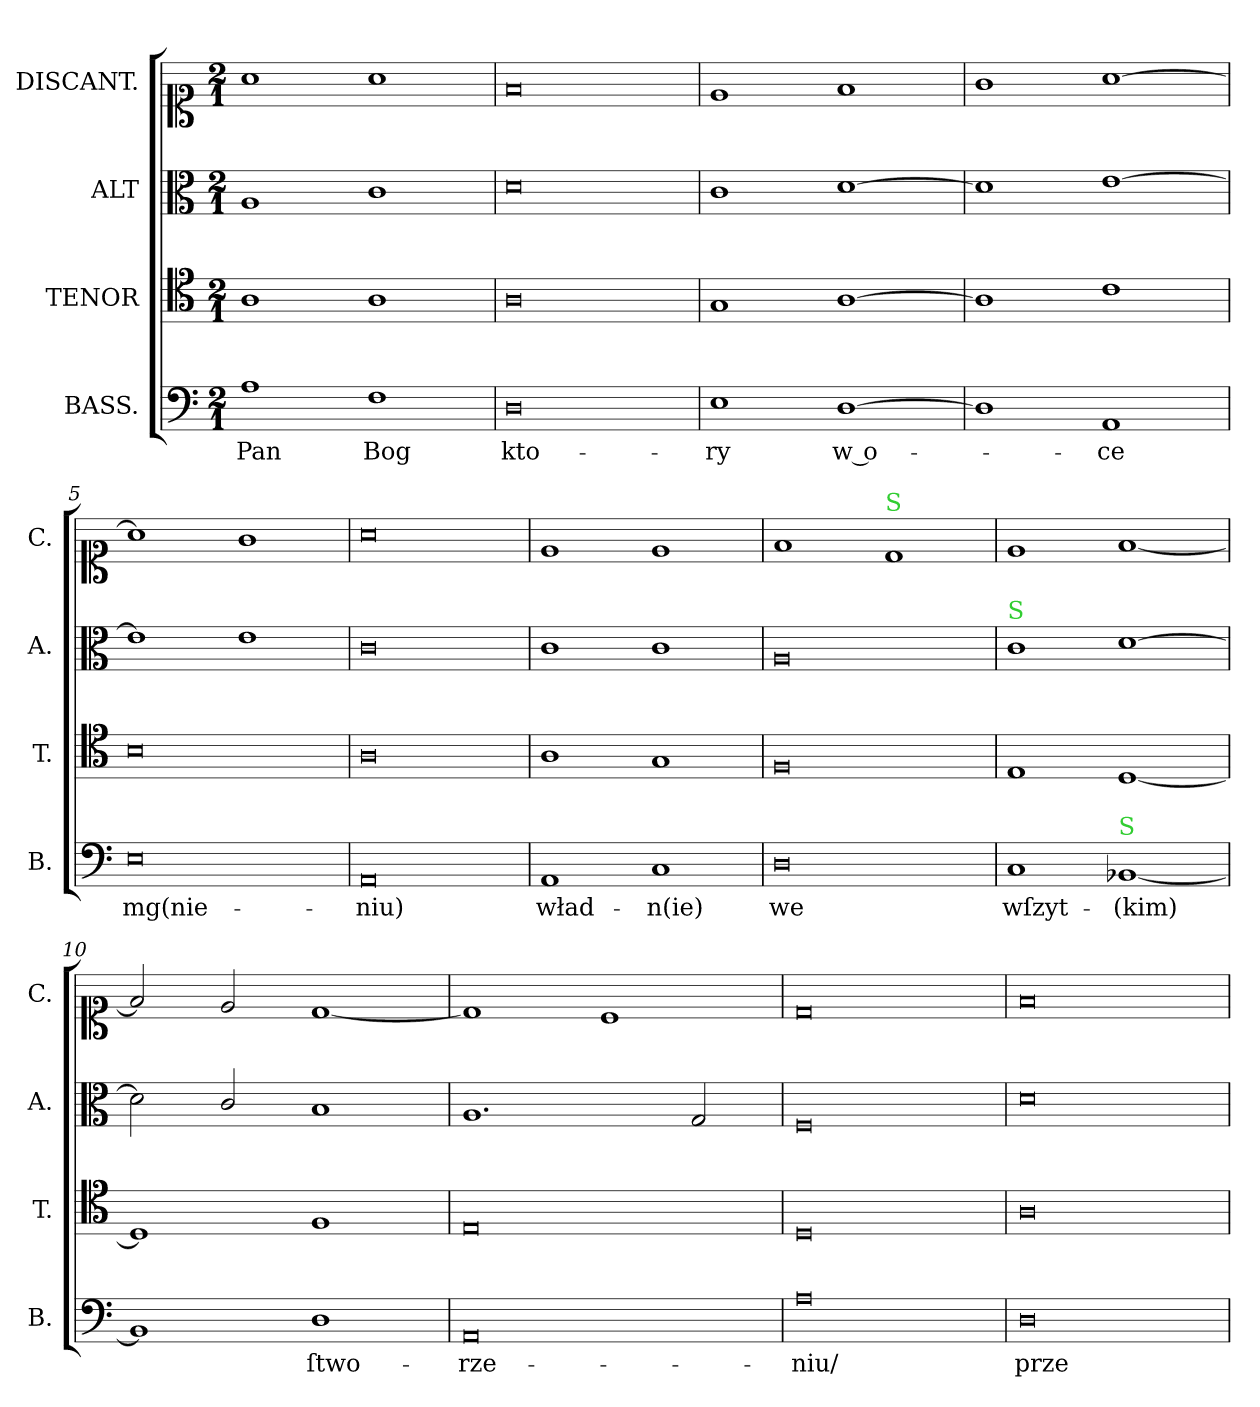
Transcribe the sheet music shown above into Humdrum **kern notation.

**kern	**text	**kern	**kern	**kern
*part4	*part4	*part3	*part2	*part1
*staff4	*staff4	*staff3	*staff2	*staff1
*I"BASS.	*	*I"TENOR	*I"ALT	*I"DISCANT.
*I'B.	*	*I'T.	*I'A.	*I'C.
*clefF4	*	*clefC4	*clefC3	*clefC1
*k[]	*	*k[]	*k[]	*k[]
*M2/1	*	*M2/1	*M2/1	*M2/1
=1	=1	=1	=1	=1
1A	Pan	1A	1A	1a
1F	Bog	1A	1c	1a
=2	=2	=2	=2	=2
0D	kto-	0A	0d	0f
=3	=3	=3	=3	=3
1E	-ry	1G	1c	1e
[1D	w o-	[1A	[1d	1f
=4	=4	=4	=4	=4
1D]	.	1A]	1d]	1g
1AA	-ce	1c	[1e	[1a
=5	=5	=5	=5	=5
0E	mg(nie-	0B	1e]	1a]
.	.	.	1e	1g
=6	=6	=6	=6	=6
0AA	-niu)	0A	0c	0a
=7	=7	=7	=7	=7
1AA	wład-	1A	1c	1e
1C	-n(ie)	1G	1c	1e
=8	=8	=8	=8	=8
0D	we	0F	0A	1f
!	!	!	!	!LO:TX:a:color=limegreen:t=S
.	.	.	.	1d
=9	=9	=9	=9	=9
!	!	!	!LO:TX:a:color=limegreen:t=S	!
1C	wſzyt-	1E	1c	1e
!LO:TX:a:color=limegreen:t=S	!	!	!	!
[1BB-X	-(kim)	[1D	[1d	[1f
=10	=10	=10	=10	=10
1BB-]	.	1D]	2d\]	2f/]
.	.	.	2c/	2e/
1D	ſtwo-	1F	1B	[1d
=11	=11	=11	=11	=11
0AA	-rze-	0E	1.A	1d]
.	.	.	.	1c
.	.	.	2G/	.
=12	=12	=12	=12	=12
0A	-niu/	0D	0F	0d
=13	=13	=13	=13	=13
0D	prze-	0A	0d	0f
=	=	=	=	=
*-	*-	*-	*-	*-
